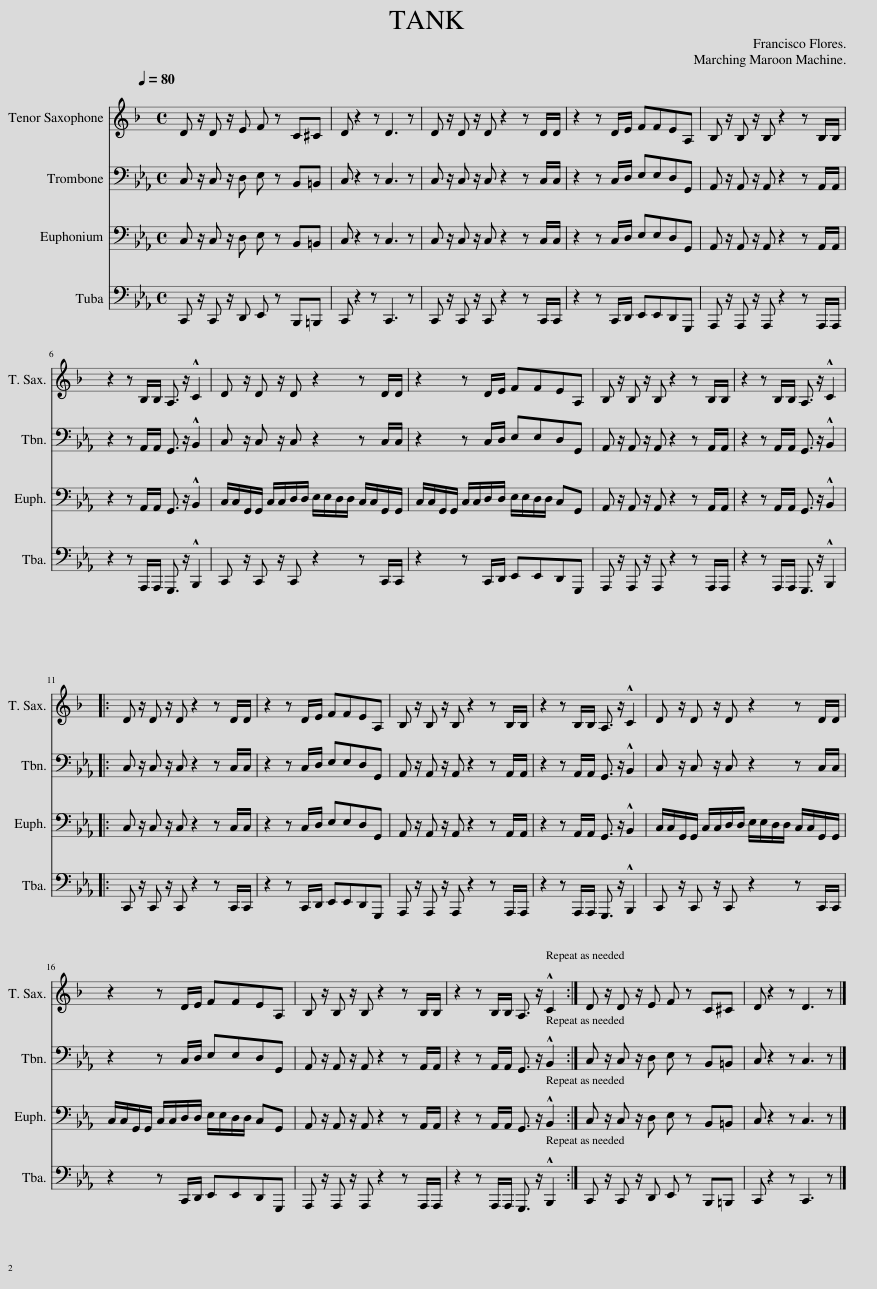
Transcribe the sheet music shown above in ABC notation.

X:1
%%score 1 2 3 4
L:1/8
Q:1/4=80
M:4/4
I:linebreak $
K:Eb
V:1 treble transpose=-14
V:2 bass
V:3 bass
V:4 bass
V:1
[K:F] D z/ D z/ E F z C^C | D z2 z D3 z | D z/ D z/ D z2 z D/D/ | z2 z D/E/ FFEA, | B, z/ B, z/ B, z2 z B,/B,/ |$ %5
 z2 z B,/B,/ A,3/2 z/ !^!C2 | D z/ D z/ D z2 z D/D/ | z2 z D/E/ FFEA, | B, z/ B, z/ B, z2 z B,/B,/ | z2 z B,/B,/ A,3/2 z/ !^!C2 |:$ %10
 D z/ D z/ D z2 z D/D/ | z2 z D/E/ FFEA, | B, z/ B, z/ B, z2 z B,/B,/ | z2 z B,/B,/ A,3/2 z/ !^!C2 | D z/ D z/ D z2 z D/D/ |$ %15
 z2 z D/E/ FFEA, | B, z/ B, z/ B, z2 z B,/B,/ | z2 z B,/B,/ A,3/2 z/ !^!C2 :| D z/ D z/ E F z C^C | D z2 z D3 z |] %20
V:2
 C, z/ C, z/ D, E, z B,,=B,, | C, z2 z C,3 z | C, z/ C, z/ C, z2 z C,/C,/ | z2 z C,/D,/ E,E,D,G,, | A,, z/ A,, z/ A,, z2 z A,,/A,,/ |$ %5
 z2 z A,,/A,,/ G,,3/2 z/ !^!B,,2 | C, z/ C, z/ C, z2 z C,/C,/ | z2 z C,/D,/ E,E,D,G,, | A,, z/ A,, z/ A,, z2 z A,,/A,,/ | z2 z A,,/A,,/ G,,3/2 z/ !^!B,,2 |:$ %10
 C, z/ C, z/ C, z2 z C,/C,/ | z2 z C,/D,/ E,E,D,G,, | A,, z/ A,, z/ A,, z2 z A,,/A,,/ | z2 z A,,/A,,/ G,,3/2 z/ !^!B,,2 | C, z/ C, z/ C, z2 z C,/C,/ |$ %15
 z2 z C,/D,/ E,E,D,G,, | A,, z/ A,, z/ A,, z2 z A,,/A,,/ | z2 z A,,/A,,/ G,,3/2 z/ !^!B,,2 :| C, z/ C, z/ D, E, z B,,=B,, | C, z2 z C,3 z |] %20
V:3
 C, z/ C, z/ D, E, z B,,=B,, | C, z2 z C,3 z | C, z/ C, z/ C, z2 z C,/C,/ | z2 z C,/D,/ E,E,D,G,, | A,, z/ A,, z/ A,, z2 z A,,/A,,/ |$ %5
 z2 z A,,/A,,/ G,,3/2 z/ !^!B,,2 | C,/C,/G,,/G,,/ C,/C,/D,/D,/ E,/E,/D,/D,/ C,/C,/G,,/G,,/ | C,/C,/G,,/G,,/ C,/C,/D,/D,/ E,/E,/D,/D,/ C,G,, | A,, z/ A,, z/ A,, z2 z A,,/A,,/ | z2 z A,,/A,,/ G,,3/2 z/ !^!B,,2 |:$ %10
 C, z/ C, z/ C, z2 z C,/C,/ | z2 z C,/D,/ E,E,D,G,, | A,, z/ A,, z/ A,, z2 z A,,/A,,/ | z2 z A,,/A,,/ G,,3/2 z/ !^!B,,2 | C,/C,/G,,/G,,/ C,/C,/D,/D,/ E,/E,/D,/D,/ C,/C,/G,,/G,,/ |$ %15
 C,/C,/G,,/G,,/ C,/C,/D,/D,/ E,/E,/D,/D,/ C,G,, | A,, z/ A,, z/ A,, z2 z A,,/A,,/ | z2 z A,,/A,,/ G,,3/2 z/ !^!B,,2 :| C, z/ C, z/ D, E, z B,,=B,, | C, z2 z C,3 z |] %20
V:4
 C,, z/ C,, z/ D,, E,, z B,,,=B,,, | C,, z2 z C,,3 z | C,, z/ C,, z/ C,, z2 z C,,/C,,/ | z2 z C,,/D,,/ E,,E,,D,,G,,, | A,,, z/ A,,, z/ A,,, z2 z A,,,/A,,,/ |$ %5
 z2 z A,,,/A,,,/ G,,,3/2 z/ !^!B,,,2 | C,, z/ C,, z/ C,, z2 z C,,/C,,/ | z2 z C,,/D,,/ E,,E,,D,,G,,, | A,,, z/ A,,, z/ A,,, z2 z A,,,/A,,,/ | z2 z A,,,/A,,,/ G,,,3/2 z/ !^!B,,,2 |:$ %10
 C,, z/ C,, z/ C,, z2 z C,,/C,,/ | z2 z C,,/D,,/ E,,E,,D,,G,,, | A,,, z/ A,,, z/ A,,, z2 z A,,,/A,,,/ | z2 z A,,,/A,,,/ G,,,3/2 z/ !^!B,,,2 | C,, z/ C,, z/ C,, z2 z C,,/C,,/ |$ %15
 z2 z C,,/D,,/ E,,E,,D,,G,,, | A,,, z/ A,,, z/ A,,, z2 z A,,,/A,,,/ | z2 z A,,,/A,,,/ G,,,3/2 z/ !^!B,,,2 :| C,, z/ C,, z/ D,, E,, z B,,,=B,,, | C,, z2 z C,,3 z |] %20
